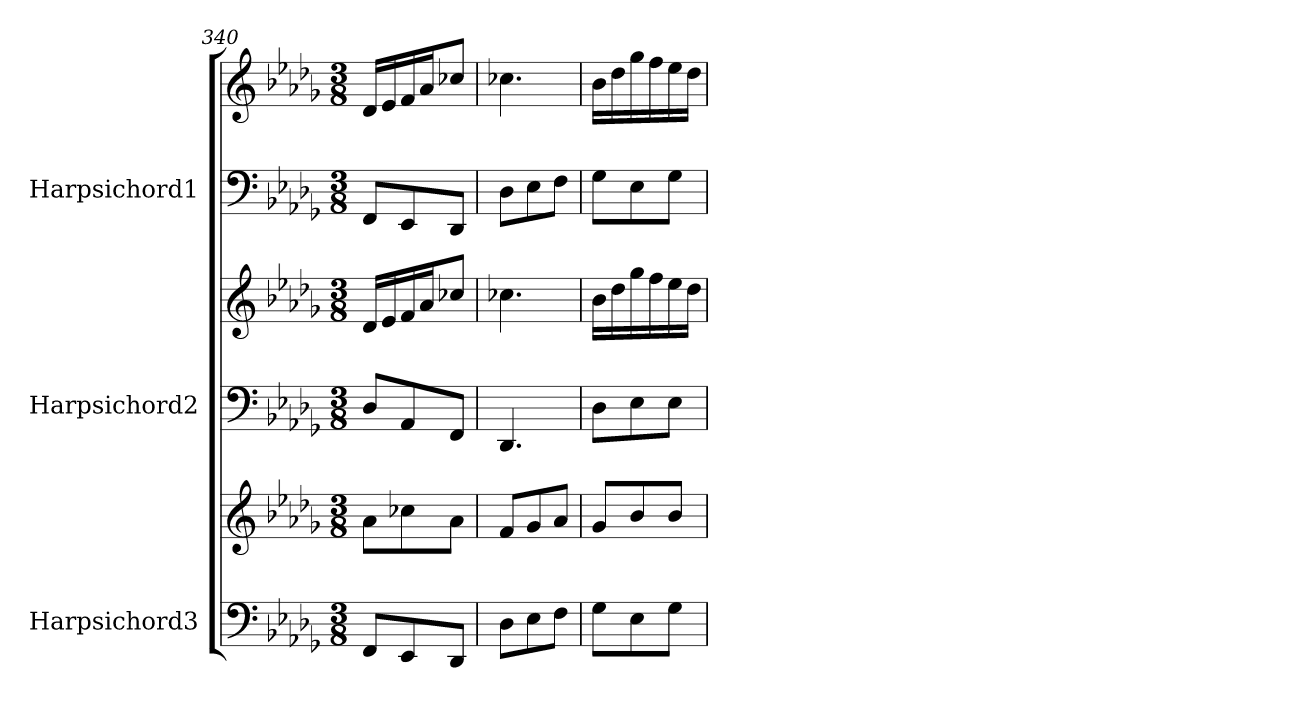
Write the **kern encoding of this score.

**kern	**kern	**kern	**kern	**kern	**kern
*part3	*part3	*part2	*part2	*part1	*part1
*staff6	*staff5	*staff4	*staff3	*staff2	*staff1
*I"Harpsichord3	*	*I"Harpsichord2	*	*I"Harpsichord1	*
*I'Hp	*	*I'Hp	*	*I'Hp	*
*clefF4	*clefG2	*clefF4	*clefG2	*clefF4	*clefG2
*k[b-e-a-d-g-]	*k[b-e-a-d-g-]	*k[b-e-a-d-g-]	*k[b-e-a-d-g-]	*k[b-e-a-d-g-]	*k[b-e-a-d-g-]
*M3/8	*M3/8	*M3/8	*M3/8	*M3/8	*M3/8
=340	=340	=340	=340	=340	=340
8FF/L	8a-\L	8D-/L	16d-/LL	8FF/L	16d-/LL
.	.	.	16e-/	.	16e-/
8EE-/	8cc-X\	8AA-/	16f/	8EE-/	16f/
.	.	.	16a-/J	.	16a-/J
8DD-/J	8a-\J	8FF/J	8cc-X/J	8DD-/J	8cc-X/J
=341	=341	=341	=341	=341	=341
8D-\L	8f/L	4.DD-/	4.cc-X\	8D-\L	4.cc-X\
8E-\	8g-/	.	.	8E-\	.
8F\J	8a-/J	.	.	8F\J	.
!!LO:PB:g=z
=342	=342	=342	=342	=342	=342
8G-\L	8g-/L	8D-\L	16b-\LL	8G-\L	16b-\LL
.	.	.	16dd-\	.	16dd-\
8E-\	8b-/	8E-\	16gg-\	8E-\	16gg-\
.	.	.	16ff\	.	16ff\
8G-\J	8b-/J	8E-\J	16ee-\	8G-\J	16ee-\
.	.	.	16dd-\JJ	.	16dd-\JJ
=	=	=	=	=	=
*-	*-	*-	*-	*-	*-
